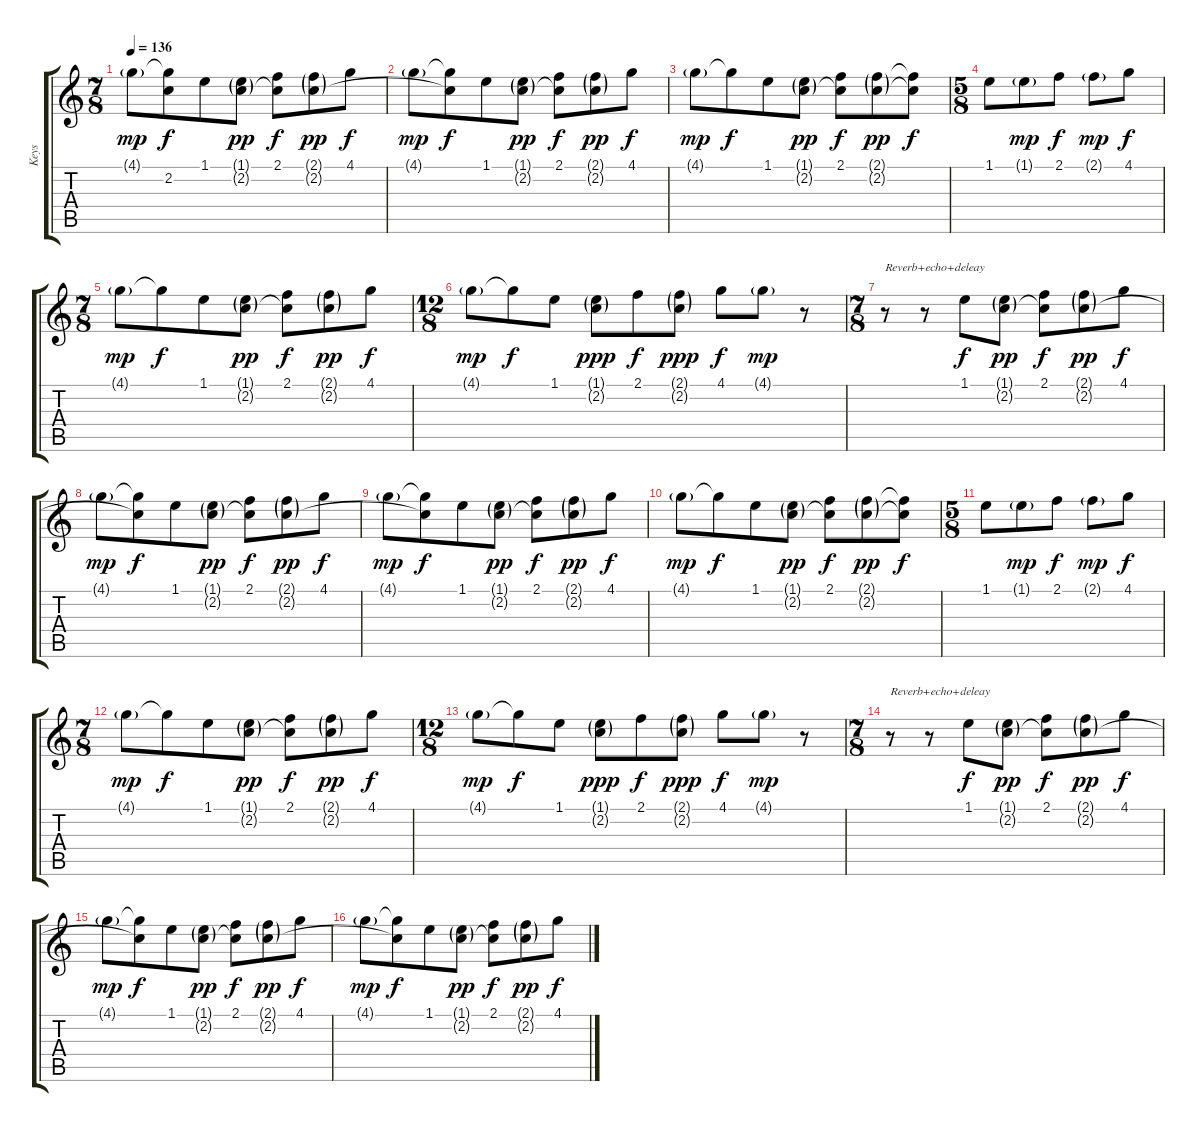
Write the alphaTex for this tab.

\track ("Keys" "Keys") {instrument acousticguitarnylon}
\staff {score tabs}
\tuning (Eb4 Bb3 Gb3 Db3 Ab2 Eb2) {hide}
\ts (7 8)
\tempo 136
\clef g2
\ks c
4.1{g}.8{dy mp} (4.1{t} 2.2{t}).8{dy f} 1.1.8 (1.1{g} 2.2{g}).8{dy pp} (2.1 2.2{t}).8{dy f} (2.1{g} 2.2{g}).8{dy pp} 4.1.8{dy f} |
4.1{g}.8{dy mp} (4.1{t} 2.2{t}).8{dy f} 1.1.8 (1.1{g} 2.2{g}).8{dy pp} (2.1 2.2{t}).8{dy f} (2.1{g} 2.2{g}).8{dy pp} 4.1.8{dy f} |
4.1{g}.8{dy mp} 4.1{t}.8{dy f} 1.1.8 (1.1{g} 2.2{g}).8{dy pp} (2.1 2.2{t}).8{dy f} (2.1{g} 2.2{g}).8{dy pp} (2.1{t} 2.2{t}).8{dy f} |
\ts (5 8)
1.1.8 1.1{g}.8{dy mp} 2.1.8{dy f} 2.1{g}.8{dy mp} 4.1.8{dy f} |
\ts (7 8)
4.1{g}.8{dy mp} 4.1{t}.8{dy f} 1.1.8 (1.1{g} 2.2{g}).8{dy pp} (2.1 2.2{t}).8{dy f} (2.1{g} 2.2{g}).8{dy pp} 4.1.8{dy f} |
\ts (12 8)
4.1{g}.8{dy mp} 4.1{t}.8{dy f} 1.1.8 (1.1{g} 2.2{g}).8{dy ppp} 2.1.8{dy f} (2.1{g} 2.2{g}).8{dy ppp} 4.1.8{dy f} 4.1{g}.8{dy mp} r.8 |
\ts (7 8)
r.8{txt "Reverb+echo+deleay"} r.8 1.1.8{dy f} (1.1{g} 2.2{g}).8{dy pp} (2.1 2.2{t}).8{dy f} (2.1{g} 2.2{g}).8{dy pp} 4.1.8{dy f} |
4.1{g}.8{dy mp} (4.1{t} 2.2{t}).8{dy f} 1.1.8 (1.1{g} 2.2{g}).8{dy pp} (2.1 2.2{t}).8{dy f} (2.1{g} 2.2{g}).8{dy pp} 4.1.8{dy f} |
4.1{g}.8{dy mp} (4.1{t} 2.2{t}).8{dy f} 1.1.8 (1.1{g} 2.2{g}).8{dy pp} (2.1 2.2{t}).8{dy f} (2.1{g} 2.2{g}).8{dy pp} 4.1.8{dy f} |
4.1{g}.8{dy mp} 4.1{t}.8{dy f} 1.1.8 (1.1{g} 2.2{g}).8{dy pp} (2.1 2.2{t}).8{dy f} (2.1{g} 2.2{g}).8{dy pp} (2.1{t} 2.2{t}).8{dy f} |
\ts (5 8)
1.1.8 1.1{g}.8{dy mp} 2.1.8{dy f} 2.1{g}.8{dy mp} 4.1.8{dy f} |
\ts (7 8)
4.1{g}.8{dy mp} 4.1{t}.8{dy f} 1.1.8 (1.1{g} 2.2{g}).8{dy pp} (2.1 2.2{t}).8{dy f} (2.1{g} 2.2{g}).8{dy pp} 4.1.8{dy f} |
\ts (12 8)
4.1{g}.8{dy mp} 4.1{t}.8{dy f} 1.1.8 (1.1{g} 2.2{g}).8{dy ppp} 2.1.8{dy f} (2.1{g} 2.2{g}).8{dy ppp} 4.1.8{dy f} 4.1{g}.8{dy mp} r.8 |
\ts (7 8)
r.8{txt "Reverb+echo+deleay"} r.8 1.1.8{dy f} (1.1{g} 2.2{g}).8{dy pp} (2.1 2.2{t}).8{dy f} (2.1{g} 2.2{g}).8{dy pp} 4.1.8{dy f} |
4.1{g}.8{dy mp} (4.1{t} 2.2{t}).8{dy f} 1.1.8 (1.1{g} 2.2{g}).8{dy pp} (2.1 2.2{t}).8{dy f} (2.1{g} 2.2{g}).8{dy pp} 4.1.8{dy f} |
4.1{g}.8{dy mp} (4.1{t} 2.2{t}).8{dy f} 1.1.8 (1.1{g} 2.2{g}).8{dy pp} (2.1 2.2{t}).8{dy f} (2.1{g} 2.2{g}).8{dy pp} 4.1.8{dy f}
